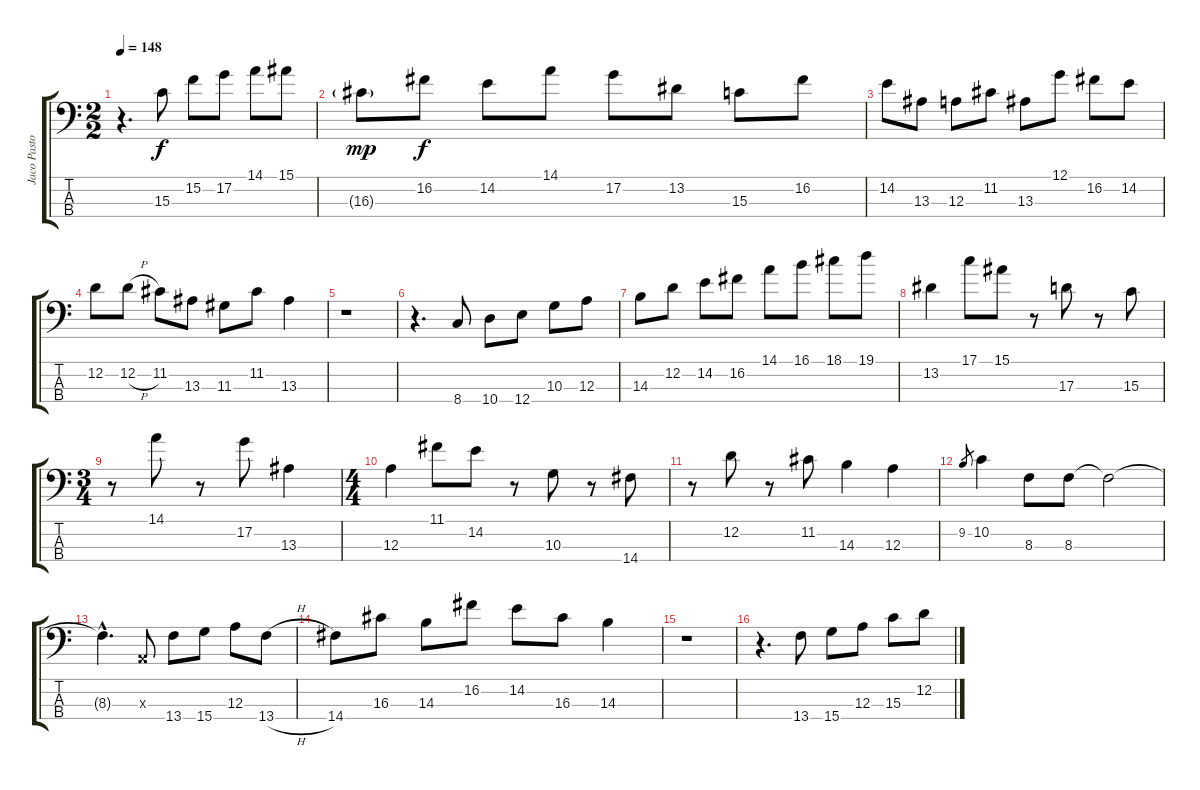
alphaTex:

\track ("Jaco Pastorius" "Jaco Pasto") {instrument fretlessbass}
\staff {score tabs}
\tuning (G2 D2 A1 E1) {hide}
\ts (2 2)
\tempo 148
\clef f4
\ks c
r.4{d dy f} 15.3.8 15.2.8 17.2.8 14.1.8 15.1.8 |
16.3{g}.8{dy mp} 16.2.8{dy f} 14.2.8 14.1.8 17.2.8 13.2.8 15.3.8 16.2.8 |
14.2.8 13.3.8 12.3.8 11.2.8 13.3.8 12.1.8 16.2.8 14.2.8 |
12.2.8 12.2{h}.8 11.2.8 13.3.8 11.3.8 11.2.8 13.3.4 |
r.1 |
r.4{d} 8.4.8 10.4.8 12.4.8 10.3.8 12.3.8 |
14.3.8 12.2.8 14.2.8 16.2.8 14.1.8 16.1.8 18.1.8 19.1.8 |
13.2.4 17.1.8 15.1.8 r.8 17.3.8 r.8 15.3.8 |
\ts (3 4)
r.8 14.1.8 r.8 17.2.8 13.3.4 |
\ts (4 4)
12.3.4 11.1.8 14.2.8 r.8 10.3.8 r.8 14.4.8 |
r.8 12.2.8 r.8 11.2.8 14.3.4 12.3.4 |
9.2.8{gr} 10.2.4 8.3.8 8.3.8 8.3{t}.2 |
8.3{hac t}.4{d} 0.3{x}.8 13.4.8 15.4.8 12.3.8 13.4{h}.8 |
14.4.8 16.3.8 14.3.8 16.2.8 14.2.8 16.3.8 14.3.4 |
r.1 |
r.4{d} 13.4.8 15.4.8 12.3.8 15.3.8 12.2.8
